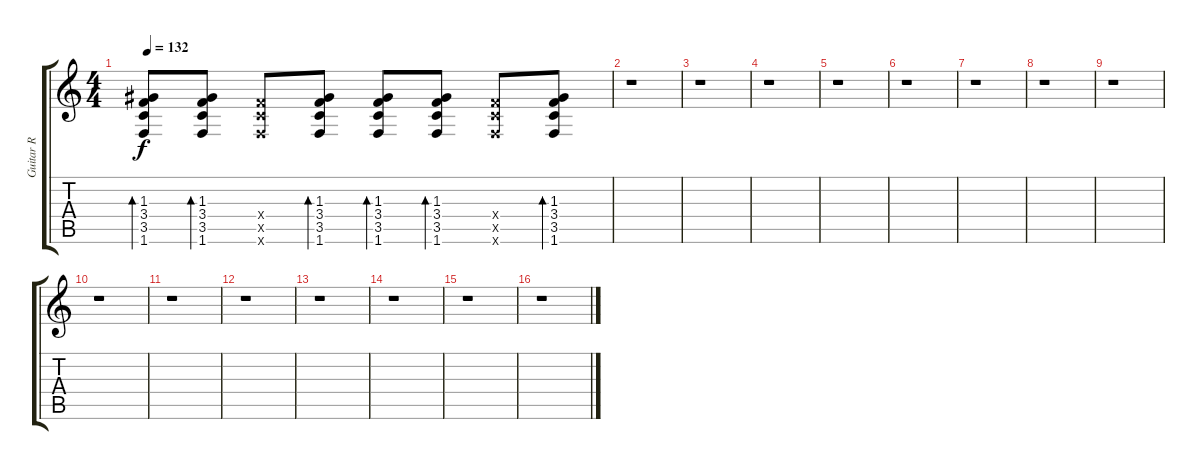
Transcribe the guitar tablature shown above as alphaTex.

\track ("Guitar R" "Guitar R") {instrument acousticguitarnylon}
\staff {score tabs}
\tuning (E4 B3 G3 D3 A2 E2) {hide}
\ts (4 4)
\tempo 132
\clef g2
\ks c
(1.3 3.4 3.5 1.6).8{bd 240 dy f} (1.3 3.4 3.5 1.6).8{bd 240} (3.4{x} 3.5{x} 1.6{x}).8 (1.3 3.4 3.5 1.6).8{bd 240} (1.3 3.4 3.5 1.6).8{bd 240} (1.3 3.4 3.5 1.6).8{bd 240} (3.4{x} 3.5{x} 1.6{x}).8 (1.3 3.4 3.5 1.6).8{bd 240} |
r.1{balance 12 instrument acousticguitarnylon} |
r.1 |
r.1 |
r.1 |
r.1 |
r.1 |
r.1 |
r.1 |
r.1 |
r.1 |
r.1 |
r.1 |
r.1 |
r.1 |
r.1
